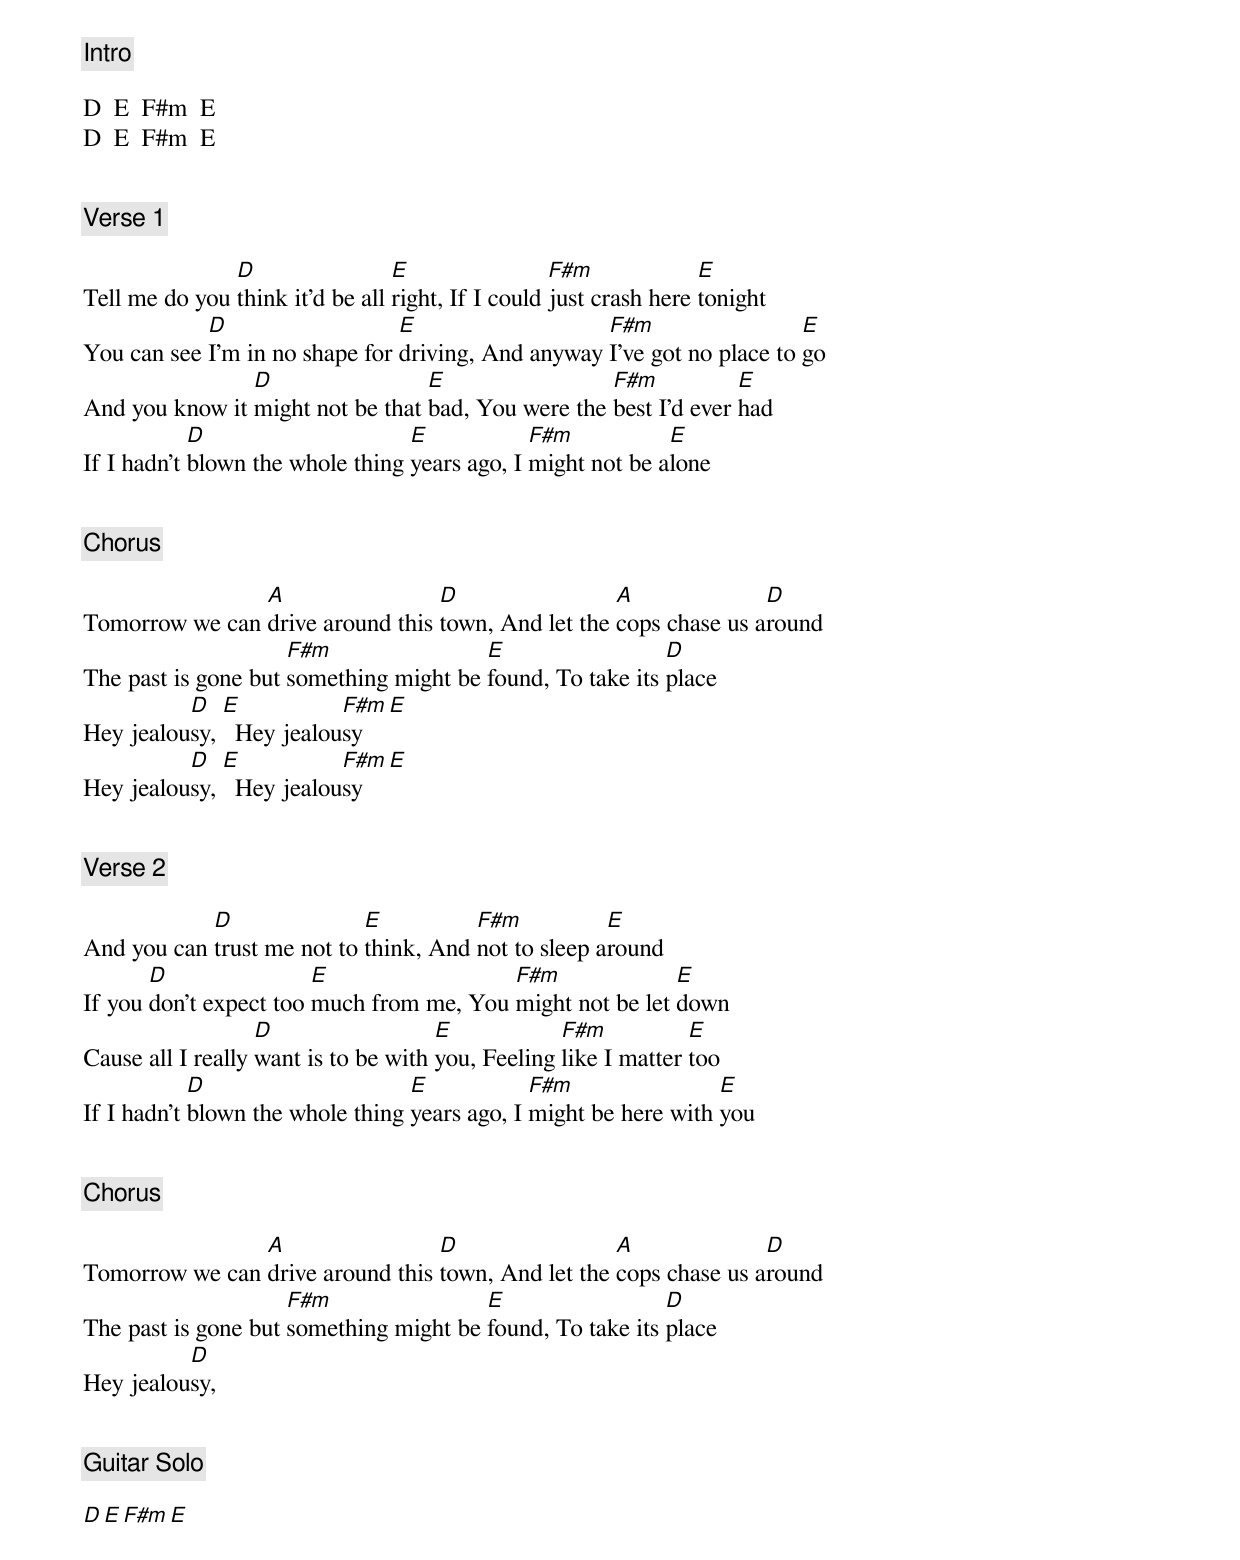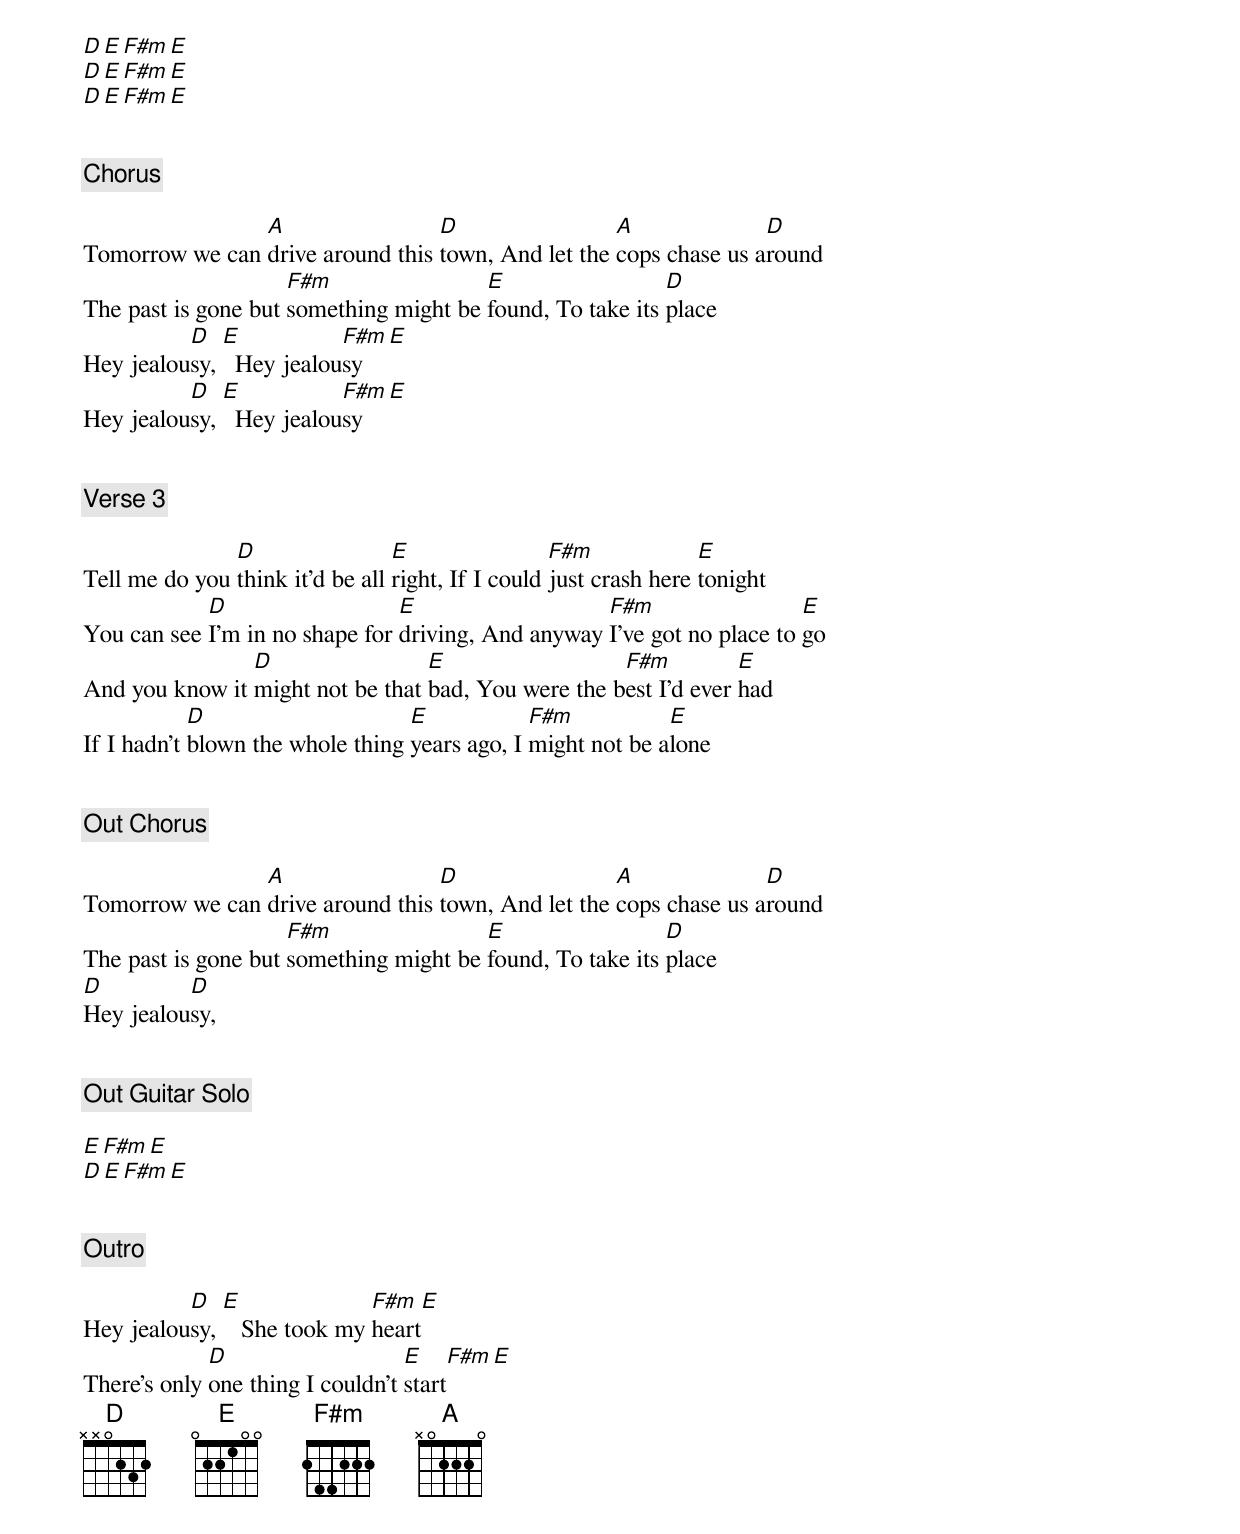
[Intro]

D  E  F#m  E
D  E  F#m  E


[Verse 1]

               D                 E                 F#m             E
Tell me do you think it’d be all right, If I could just crash here tonight
            D                   E                   F#m                  E
You can see I’m in no shape for driving, And anyway I've got no place to go
                D                 E                 F#m           E
And you know it might not be that bad, You were the best I’d ever had
            D                     E            F#m           E
If I hadn't blown the whole thing years ago, I might not be alone


[Chorus]

                A                 D                 A              D
Tomorrow we can drive around this town, And let the cops chase us around
                     F#m                E                  D
The past is gone but something might be found, To take its place
          D   E           F#m  E
Hey jealousy,   Hey jealousy
          D   E           F#m  E
Hey jealousy,   Hey jealousy


[Verse 2]

            D               E          F#m           E
And you can trust me not to think, And not to sleep around
       D                E                 F#m              E
If you don’t expect too much from me, You might not be let down
                   D                  E            F#m           E
Cause all I really want is to be with you, Feeling like I matter too
            D                     E            F#m                E
If I hadn't blown the whole thing years ago, I might be here with you


[Chorus]

                A                 D                 A              D
Tomorrow we can drive around this town, And let the cops chase us around
                     F#m                E                  D
The past is gone but something might be found, To take its place
          D
Hey jealousy,


[Guitar Solo]

D  E  F#m  E
D  E  F#m  E
D  E  F#m  E
D  E  F#m  E


[Chorus]

                A                 D                 A              D
Tomorrow we can drive around this town, And let the cops chase us around
                     F#m                E                  D
The past is gone but something might be found, To take its place
          D   E           F#m  E
Hey jealousy,   Hey jealousy
          D   E           F#m   E
Hey jealousy,   Hey jealousy


[Verse 3]

               D                 E                 F#m             E
Tell me do you think it’d be all right, If I could just crash here tonight
            D                   E                   F#m                  E
You can see I’m in no shape for driving, And anyway I’ve got no place to go
                D                 E                  F#m          E
And you know it might not be that bad, You were the best I’d ever had
            D                     E            F#m           E
If I hadn’t blown the whole thing years ago, I might not be alone


[Out Chorus]

                A                 D                 A              D
Tomorrow we can drive around this town, And let the cops chase us around
                     F#m                E                  D
The past is gone but something might be found, To take its place
D         D
Hey jealousy,


[Out Guitar Solo]

   E  F#m   E
D  E  F#m   E


[Outro]

          D   E              F#m   E
Hey jealousy,    She took my heart
             D                    E     F#m  E
There's only one thing I couldn't start
